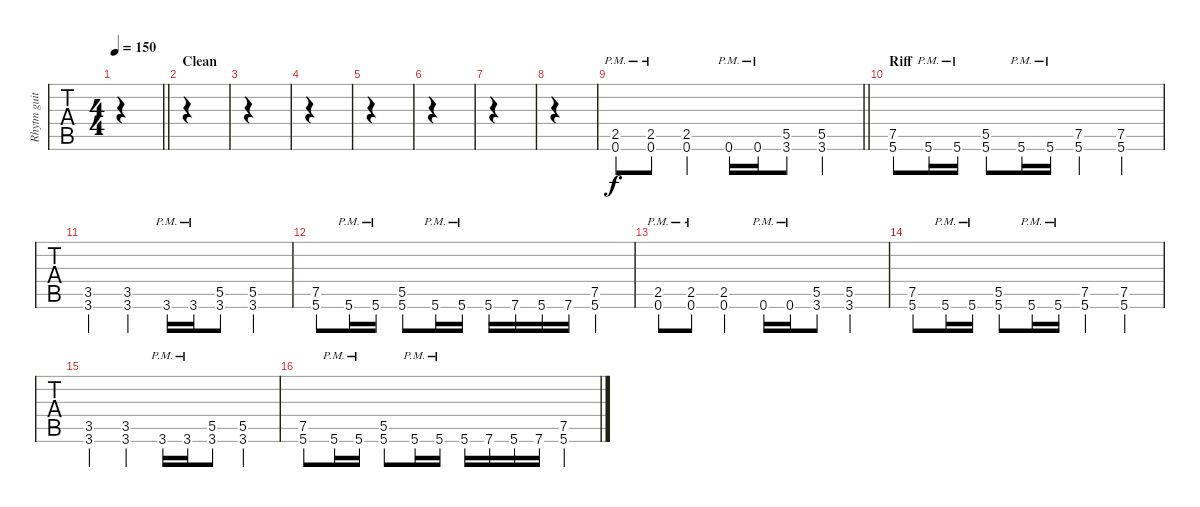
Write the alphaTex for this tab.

\track ("Rhytm guitar" "Rhytm guit") {instrument distortionguitar}
\staff {tabs}
\tuning (D4 A3 F3 C3 G2 D2) {hide}
\ts (4 4)
\tempo 150
\clef g2
\barLineRight lightlight
\ks c
|
\section ("" "Clean")
|
|
|
|
|
|
|
\barLineRight lightlight
(2.5{pm} 0.6{pm}).8 (2.5{pm} 0.6{pm}).8 (2.5 0.6).4 0.6{pm}.16 0.6{pm}.16 (5.5 3.6).8 (5.5 3.6).4 |
\section ("" "Riff")
(7.5 5.6).8 5.6{pm}.16 5.6{pm}.16 (5.5 5.6).8 5.6{pm}.16 5.6{pm}.16 (7.5 5.6).4 (7.5 5.6).4 |
(3.5 3.6).4 (3.5 3.6).4 3.6{pm}.16 3.6{pm}.16 (5.5 3.6).8 (5.5 3.6).4 |
(7.5 5.6).8 5.6{pm}.16 5.6{pm}.16 (5.5 5.6).8 5.6{pm}.16 5.6{pm}.16 5.6.16 7.6.16 5.6.16 7.6.16 (7.5 5.6).4 |
(2.5{pm} 0.6).8 (2.5{pm} 0.6).8 (2.5 0.6).4 0.6{pm}.16 0.6{pm}.16 (5.5 3.6).8 (5.5 3.6).4 |
(7.5 5.6).8 5.6{pm}.16 5.6{pm}.16 (5.5 5.6).8 5.6{pm}.16 5.6{pm}.16 (7.5 5.6).4 (7.5 5.6).4 |
(3.5 3.6).4 (3.5 3.6).4 3.6{pm}.16 3.6{pm}.16 (5.5 3.6).8 (5.5 3.6).4 |
(7.5 5.6).8 5.6{pm}.16 5.6{pm}.16 (5.5 5.6).8 5.6{pm}.16 5.6{pm}.16 5.6.16 7.6.16 5.6.16 7.6.16 (7.5 5.6).4
